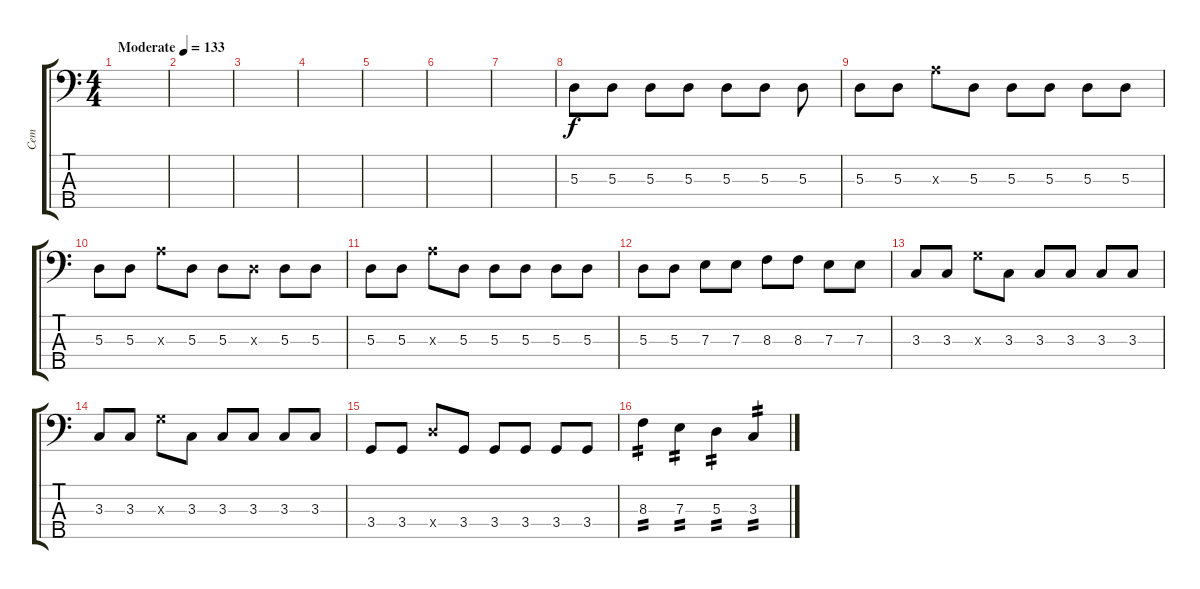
\track ("Cem" "Cem") {instrument electricbassfinger}
\staff {score tabs}
\tuning (G2 D2 A1 E1 B0) {hide}
\ts (4 4)
\tempo (133 "Moderate")
\clef f4
\ks c
|
|
|
|
|
|
|
5.3.8{volume 13} 5.3.8 5.3.8 5.3.8 5.3.8 5.3.8 5.3.8 |
5.3.8 5.3.8 12.3{x}.8 5.3.8 5.3.8 5.3.8 5.3.8 5.3.8 |
5.3.8 5.3.8 12.3{x}.8 5.3.8 5.3.8 5.3{x}.8 5.3.8 5.3.8 |
5.3.8 5.3.8 12.3{x}.8 5.3.8 5.3.8 5.3.8 5.3.8 5.3.8 |
5.3.8 5.3.8 7.3.8 7.3.8 8.3.8 8.3.8 7.3.8 7.3.8 |
3.3.8 3.3.8 10.3{x}.8 3.3.8 3.3.8 3.3.8 3.3.8 3.3.8 |
3.3.8 3.3.8 10.3{x}.8 3.3.8 3.3.8 3.3.8 3.3.8 3.3.8 |
3.4.8 3.4.8 10.4{x}.8 3.4.8 3.4.8 3.4.8 3.4.8 3.4.8 |
8.3.4{tp 2} 7.3.4{tp 2} 5.3.4{tp 2} 3.3.4{tp 2}
